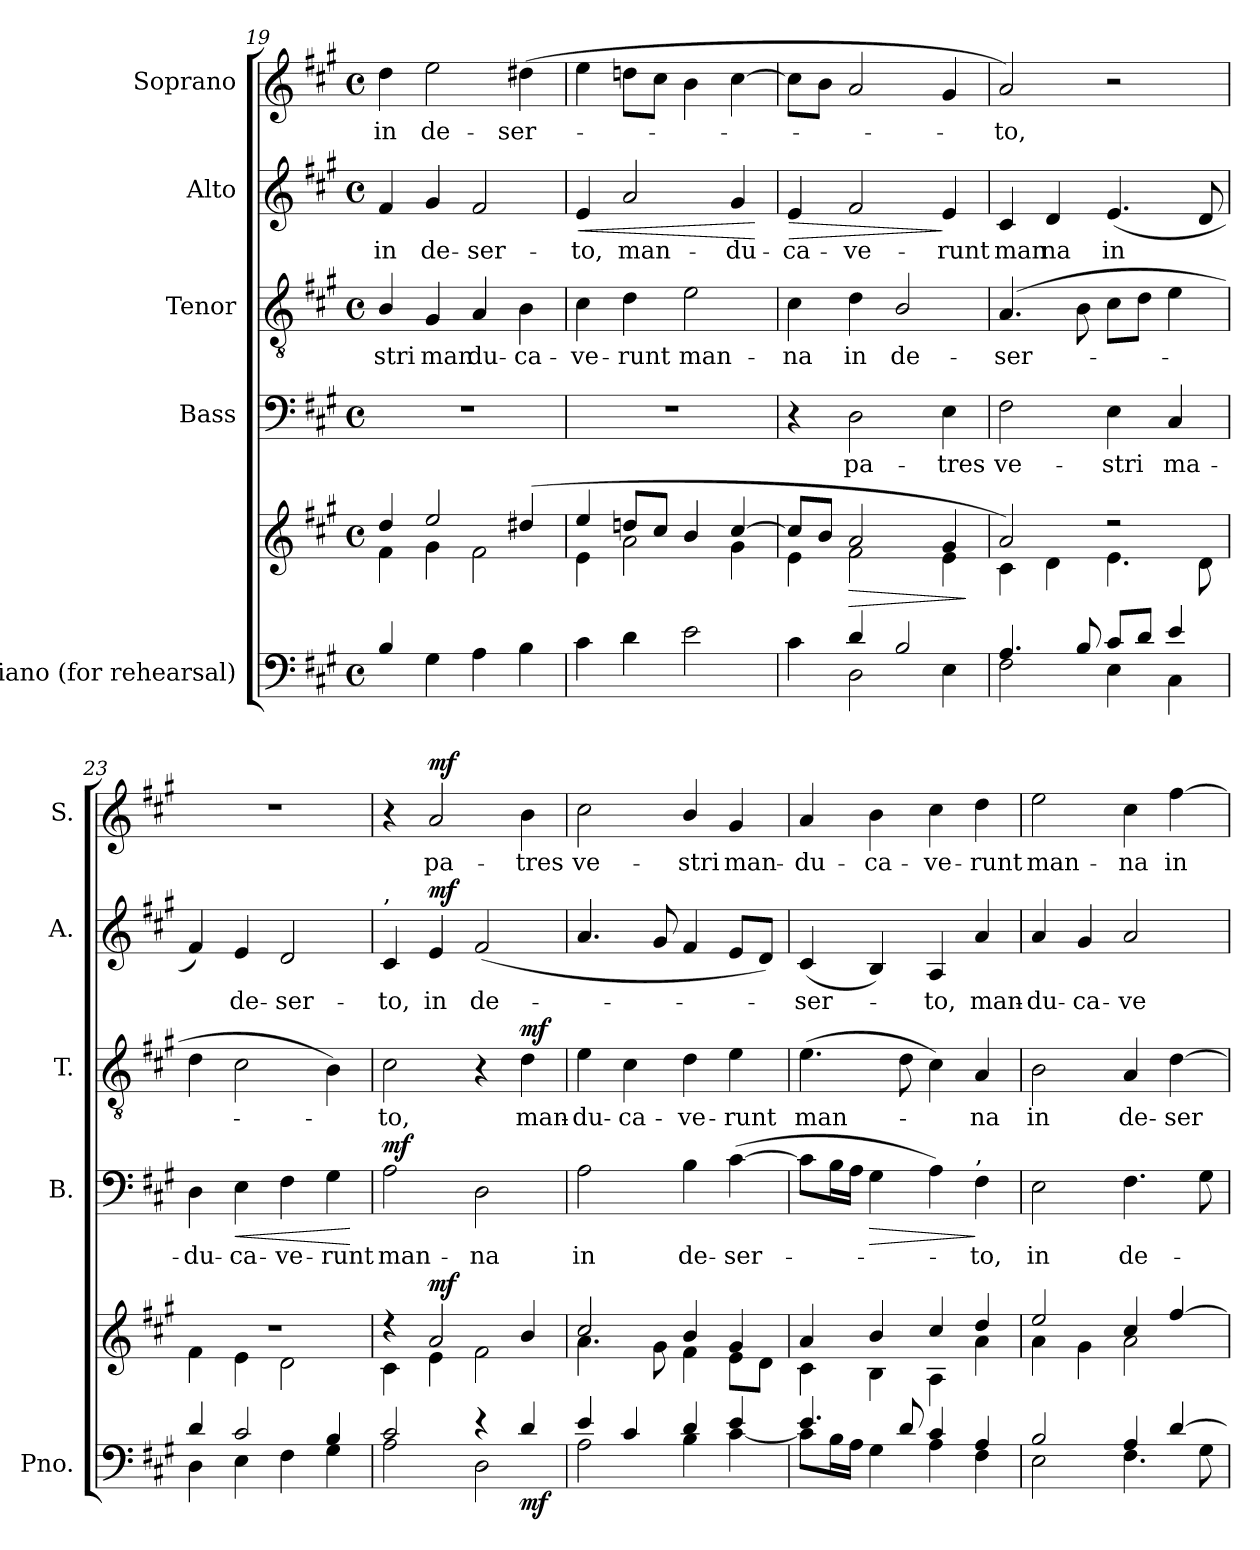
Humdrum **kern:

**kern	**kern	**dynam	**kern	**text	**dynam	**kern	**text	**dynam	**kern	**text	**dynam	**kern	**text	**dynam
*part5	*part5	*part5	*part4	*part4	*part4	*part3	*part3	*part3	*part2	*part2	*part2	*part1	*part1	*part1
*staff6	*staff5	*staff5/6	*staff4	*staff4	*staff4	*staff3	*staff3	*staff3	*staff2	*staff2	*staff2	*staff1	*staff1	*staff1
*I"Piano (for  rehearsal)	*	*	*I"Bass	*	*	*I"Tenor	*	*	*I"Alto	*	*	*I"Soprano	*	*
*I'Pno.	*	*	*I'B.	*	*	*I'T.	*	*	*I'A.	*	*	*I'S.	*	*
!!LO:PB:g=z
*clefF4	*clefG2	*	*clefF4	*	*	*clefGv2	*	*	*clefG2	*	*	*clefG2	*	*
*k[f#c#g#]	*k[f#c#g#]	*	*k[f#c#g#]	*	*	*k[f#c#g#]	*	*	*k[f#c#g#]	*	*	*k[f#c#g#]	*	*
*A:	*A:	*	*A:	*	*	*A:	*	*	*A:	*	*	*A:	*	*
*M4/4	*M4/4	*	*M4/4	*	*	*M4/4	*	*	*M4/4	*	*	*M4/4	*	*
*met(c)	*met(c)	*	*met(c)	*	*	*met(c)	*	*	*met(c)	*	*	*met(c)	*	*
=19	=19	=19	=19	=19	=19	=19	=19	=19	=19	=19	=19	=19	=19	=19
*	*^	*	*	*	*	*	*	*	*	*	*	*	*	*
!	!	!	!	!	!	!	!	!LO:LY:b	!	!	!LO:LY:b	!	!	!LO:LY:b	!
4B/	4dd/	4f#\	.	1r	.	.	4B/	-stri	.	4f#/	in	.	4dd\	in	.
!	!	!	!	!	!	!	!	!LO:LY:b	!	!	!LO:LY:b	!	!	!LO:LY:b	!
4G#\	2ee/	4g#\	.	.	.	.	4G#/	man-	.	4g#/	de-	.	2ee\	de-	.
!	!	!	!	!	!	!	!	!LO:LY:b	!	!	!LO:LY:b	!	!	!	!
4A\	.	2f#\	.	.	.	.	4A/	-du-	.	2f#/	-ser-	.	.	.	.
!	!	!	!	!	!	!	!	!LO:LY:b	!	!	!	!	!	!LO:LY:b	!
4B\	(>4dd#X/	.	.	.	.	.	4B\	-ca-	.	.	.	.	(>4dd#X\	-ser--	.
=20	=20	=20	=20	=20	=20	=20	=20	=20	=20	=20	=20	=20	=20	=20	=20
!	!	!	!	!	!	!	!	!LO:LY:b	!	!	!LO:LY:b	!LO:HP:b	!	!	!
4c#\	4ee/	4e\	.	1r	.	.	4c#\	-ve-	.	4e/	-to,	<	4ee\	.	.
!	!	!	!	!	!	!	!	!LO:LY:b	!	!	!LO:LY:b	!	!	!	!
4d\	8ddn/L	2a\	.	.	.	.	4d\	-runt	.	2a/	man-	.	8ddn\L	.	.
.	8cc#/J	.	.	.	.	.	.	.	.	.	.	.	8cc#\J	.	.
!	!	!	!	!	!	!	!	!LO:LY:b	!	!	!	!	!	!	!
2e\	4b/	.	.	.	.	.	2e\	man-	.	.	.	.	4b\	.	.
!	!	!	!	!	!	!	!	!	!	!	!LO:LY:b	!	!	!	!
.	[4cc#/	4g#\	.	.	.	.	.	.	.	4g#/	-du-	.	[4cc#\	.	.
*	*v	*v	*	*	*	*	*	*	*	*	*	*	*	*	*
.	.	.	.	.	.	.	.	.	.	.	[	.	.	.
=21	=21	=21	=21	=21	=21	=21	=21	=21	=21	=21	=21	=21	=21	=21
*^	*^	*	*	*	*	*	*	*	*	*	*	*	*	*
!	!	!	!	!	!	!	!	!	!LO:LY:b	!	!	!LO:LY:b	!LO:HP:b	!	!	!
4c#\	4ryy	8cc#/L]	4e\	.	4r	.	.	4c#\	-na	.	4e/	-ca-	>	8cc#\L]	.	.
.	.	8b/J	.	.	.	.	.	.	.	.	.	.	.	8b\J	.	.
!	!	!	!	!LO:HP:b	!	!LO:LY:b	!	!	!LO:LY:b	!	!	!LO:LY:b	!	!	!	!
4d/	2D\	2a/	2f#\	>	2D\	pa-	.	4d\	in	.	2f#/	-ve-	.	2a/	.	.
!	!	!	!	!	!	!	!	!	!LO:LY:b	!	!	!	!	!	!	!
2B/	.	.	.	.	.	.	.	2B/	de-	.	.	.	.	.	.	.
!	!	!	!	!	!	!LO:LY:b	!	!	!	!	!	!LO:LY:b	!	!	!	!
.	4E\	4g#/	4e\	.	4E\	-tres	.	.	.	.	4e/	-runt	]	4g#/	.	.
*v	*v	*	*	*	*	*	*	*	*	*	*	*	*	*	*	*
*	*v	*v	*	*	*	*	*	*	*	*	*	*	*	*	*
.	.	]	.	.	.	.	.	.	.	.	.	.	.	.
=22	=22	=22	=22	=22	=22	=22	=22	=22	=22	=22	=22	=22	=22	=22
*^	*^	*	*	*	*	*	*	*	*	*	*	*	*	*
!	!	!	!	!	!	!LO:LY:b	!	!	!LO:LY:b	!	!	!LO:LY:b	!	!	!LO:LY:b	!
4.A/	2F#\	2a/)	4c#\	.	2F#\	ve-	.	(>4.A/	-ser--	.	4c#/	man-	.	2a/)	-to,	.
!	!	!	!	!	!	!	!	!	!	!	!	!LO:LY:b	!	!	!	!
.	.	.	4d\	.	.	.	.	.	.	.	4d/	-na	.	.	.	.
8B/	.	.	.	.	.	.	.	8B\	.	.	.	.	.	.	.	.
!	!	!	!	!	!	!LO:LY:b	!	!	!	!	!	!LO:LY:b	!	!	!	!
8c#/L	4E\	2r	4.e\	.	4E\	-stri	.	8c#\L	.	.	(<4.e/	in	.	2r	.	.
8d/J	.	.	.	.	.	.	.	8d\J	.	.	.	.	.	.	.	.
!	!	!	!	!	!	!LO:LY:b	!	!	!	!	!	!	!	!	!	!
4e/	4C#\	.	.	.	4C#/	ma-	.	4e\	.	.	.	.	.	.	.	.
.	.	.	8d\	.	.	.	.	.	.	.	8d/	.	.	.	.	.
=23	=23	=23	=23	=23	=23	=23	=23	=23	=23	=23	=23	=23	=23	=23	=23	=23
!	!	!	!	!	!	!LO:LY:b	!	!	!	!	!	!	!	!	!	!
4d/	4D\	1r	4f#\	.	4D\	-du-	.	4d\	.	.	4f#/)	.	.	1r	.	.
!	!	!	!	!	!	!LO:LY:b	!LO:HP:b	!	!	!	!	!LO:LY:b	!	!	!	!
2c#/	4E\	.	4e\	.	4E\	-ca-	<	2c#\	.	.	4e/	de-	.	.	.	.
!	!	!	!	!	!	!LO:LY:b	!	!	!	!	!	!LO:LY:b	!	!	!	!
.	4F#\	.	2d\	.	4F#\	-ve-	.	.	.	.	2d/	-ser-	.	.	.	.
!	!	!	!	!	!	!LO:LY:b	!	!	!	!	!	!	!	!	!	!
4B/	4G#\	.	.	.	4G#\	-runt	.	4B\)	.	.	.	.	.	.	.	.
*v	*v	*	*	*	*	*	*	*	*	*	*	*	*	*	*	*
*	*v	*v	*	*	*	*	*	*	*	*	*	*	*	*	*
.	.	.	.	.	[	.	.	.	.	.	.	.	.	.
=24	=24	=24	=24	=24	=24	=24	=24	=24	=24	=24	=24	=24	=24	=24
*^	*^	*	*	*	*	*	*	*	*	*	*	*	*	*
!	!	!	!	!	!	!	!	!	!	!	!LO:TX:a:t=,	!	!	!	!	!
!	!	!	!	!	!	!LO:LY:b	!LO:DY:a	!	!LO:LY:b	!	!	!LO:LY:b	!	!	!	!
2c#/	2A\	4r	4c#\	.	2A\	man-	mf	2c#\	-to,	.	4c#/	-to,	.	4r	.	.
!	!	!	!	!LO:DY:a	!	!	!	!	!	!	!	!LO:LY:b	!LO:DY:b	!	!LO:LY:b	!LO:DY:b
.	.	2a/	4e\	mf	.	.	.	.	.	.	4e/	in	mf	2a/	pa-	mf
!	!	!	!	!	!	!LO:LY:b	!	!	!	!	!	!LO:LY:b	!	!	!	!
4r	2D\	.	2f#\	.	2D\	-na	.	4r	.	.	(<2f#/	de--	.	.	.	.
!	!	!	!	!LO:DY:b=2	!	!	!	!	!LO:LY:b	!LO:DY:b	!	!	!	!	!LO:LY:b	!
4d/	.	4b/	.	mf	.	.	.	4d\	man-	mf	.	.	.	4b\	-tres	.
!!LO:LB:g=z
=25	=25	=25	=25	=25	=25	=25	=25	=25	=25	=25	=25	=25	=25	=25	=25	=25
!	!	!	!	!	!	!LO:LY:b	!	!	!LO:LY:b	!	!	!	!	!	!LO:LY:b	!
4e/	2A\	2cc#/	4.a\	.	2A\	in	.	4e\	-du-	.	4.a/	.	.	2cc#\	ve-	.
!	!	!	!	!	!	!	!	!	!LO:LY:b	!	!	!	!	!	!	!
4c#/	.	.	.	.	.	.	.	4c#\	-ca-	.	.	.	.	.	.	.
.	.	.	8g#\	.	.	.	.	.	.	.	8g#/	.	.	.	.	.
!	!	!	!	!	!	!LO:LY:b	!	!	!LO:LY:b	!	!	!	!	!	!LO:LY:b	!
4d/	4B\	4b/	4f#\	.	4B\	de-	.	4d\	-ve-	.	4f#/	.	.	4b/	-stri	.
!	!	!	!	!	!	!LO:LY:b	!	!	!LO:LY:b	!	!	!	!	!	!LO:LY:b	!
4e/	[4c#\	4g#/	8e\L	.	(>[4c#\	-ser--	.	4e\	-runt	.	8e/L	.	.	4g#/	man-	.
.	.	.	8d\J	.	.	.	.	.	.	.	8d/J)	.	.	.	.	.
=26	=26	=26	=26	=26	=26	=26	=26	=26	=26	=26	=26	=26	=26	=26	=26	=26
!	!	!	!	!	!	!	!	!	!LO:LY:b	!	!	!LO:LY:b	!	!	!LO:LY:b	!
4.e/	8c#\L]	4a/	4c#\	.	8c#\L]	.	.	(>4.e\	man--	.	(<4c#/	-ser--	.	4a/	-du-	.
.	16B\L	.	.	.	16B\L	.	.	.	.	.	.	.	.	.	.	.
.	16A\JJ	.	.	.	16A\JJ	.	.	.	.	.	.	.	.	.	.	.
!	!	!	!	!	!	!	!LO:HP:b	!	!	!	!	!	!	!	!LO:LY:b	!
.	4G#\	4b/	4B\	.	4G#\	.	>	.	.	.	4B/)	.	.	4b\	-ca-	.
8d/	.	.	.	.	.	.	.	8d\	.	.	.	.	.	.	.	.
!	!	!	!	!	!	!	!	!	!	!	!	!LO:LY:b	!	!	!LO:LY:b	!
4c#/	4A\	4cc#/	4A\	.	4A\)	.	.	4c#\)	.	.	4A/	-to,	.	4cc#\	-ve-	.
!	!	!	!	!	!LO:TX:a:t=,	!	!	!	!	!	!	!	!	!	!	!
!	!	!	!	!	!	!LO:LY:b	!	!	!LO:LY:b	!	!	!LO:LY:b	!	!	!LO:LY:b	!
4A/	4F#\	4dd/	4a\	.	4F#\	-to,	]	4A/	-na	.	4a/	man-	.	4dd\	-runt	.
=27	=27	=27	=27	=27	=27	=27	=27	=27	=27	=27	=27	=27	=27	=27	=27	=27
!	!	!	!	!	!	!LO:LY:b	!	!	!LO:LY:b	!	!	!LO:LY:b	!	!	!LO:LY:b	!
2B/	2E\	2ee/	4a\	.	2E\	in	.	2B\	in	.	4a/	-du-	.	2ee\	man-	.
!	!	!	!	!	!	!	!	!	!	!	!	!LO:LY:b	!	!	!	!
.	.	.	4g#\	.	.	.	.	.	.	.	4g#/	-ca-	.	.	.	.
!	!	!	!	!	!	!LO:LY:b	!	!	!LO:LY:b	!	!	!LO:LY:b	!	!	!LO:LY:b	!
4A/	4.F#\	4cc#/	2a\	.	4.F#\	de--	.	4A/	de-	.	2a/	-ve-	.	4cc#\	-na	.
!	!	!	!	!	!	!	!	!	!LO:LY:b	!	!	!	!	!	!LO:LY:b	!
[4d/	.	[4ff#/	.	.	.	.	.	[4d\	-ser--	.	.	.	.	[4ff#\	in	.
.	8G#\	.	.	.	8G#\	.	.	.	.	.	.	.	.	.	.	.
*v	*v	*	*	*	*	*	*	*	*	*	*	*	*	*	*	*
*	*v	*v	*	*	*	*	*	*	*	*	*	*	*	*	*
=	=	=	=	=	=	=	=	=	=	=	=	=	=	=
*-	*-	*-	*-	*-	*-	*-	*-	*-	*-	*-	*-	*-	*-	*-
